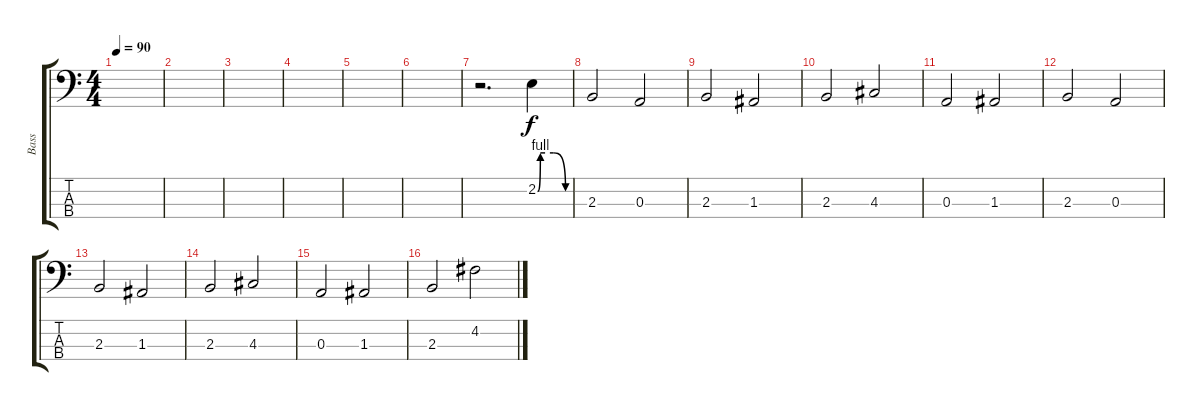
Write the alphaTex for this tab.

\track ("Bass" "Bass") {instrument electricbassfinger}
\staff {score tabs}
\tuning (G2 D2 A1 E1) {hide}
\ts (4 4)
\tempo 90
\clef f4
\ks c
|
|
|
|
|
|
r.2{d} 2.2{be (custom 0 0 5 4 14 4 30 4 53 0 60 0)}.4 |
2.3.2 0.3.2 |
2.3.2 1.3.2 |
2.3.2 4.3.2 |
0.3.2 1.3.2 |
2.3.2 0.3.2 |
2.3.2 1.3.2 |
2.3.2 4.3.2 |
0.3.2 1.3.2 |
2.3.2 4.2.2
